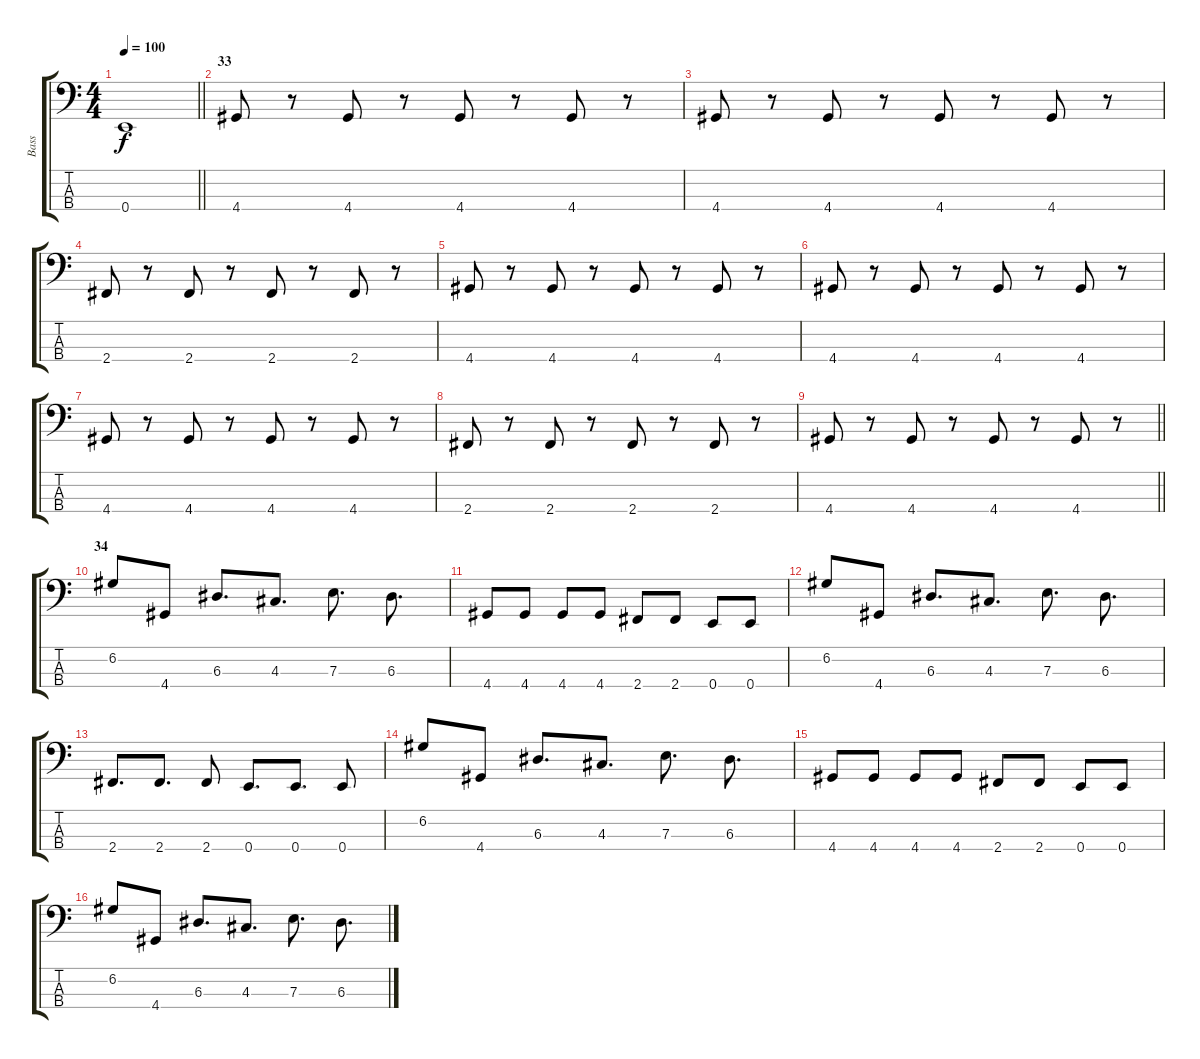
\track ("Bass" "Bass") {instrument electricbassfinger}
\staff {score tabs}
\tuning (G2 D2 A1 E1) {hide}
\ts (4 4)
\tempo 100
\clef f4
\barLineRight lightlight
\ks c
0.4.1{dy f} |
\section ("" "33")
4.4.8 r.8 4.4.8 r.8 4.4.8 r.8 4.4.8 r.8 |
4.4.8 r.8 4.4.8 r.8 4.4.8 r.8 4.4.8 r.8 |
2.4.8 r.8 2.4.8 r.8 2.4.8 r.8 2.4.8 r.8 |
4.4.8 r.8 4.4.8 r.8 4.4.8 r.8 4.4.8 r.8 |
4.4.8 r.8 4.4.8 r.8 4.4.8 r.8 4.4.8 r.8 |
4.4.8 r.8 4.4.8 r.8 4.4.8 r.8 4.4.8 r.8 |
2.4.8 r.8 2.4.8 r.8 2.4.8 r.8 2.4.8 r.8 |
\barLineRight lightlight
4.4.8 r.8 4.4.8 r.8 4.4.8 r.8 4.4.8 r.8 |
\section ("" "34")
6.2.8 4.4.8 6.3.8{d} 4.3.8{d} 7.3.8{d} 6.3.8{d} |
4.4.8 4.4.8 4.4.8 4.4.8 2.4.8 2.4.8 0.4.8 0.4.8 |
6.2.8 4.4.8 6.3.8{d} 4.3.8{d} 7.3.8{d} 6.3.8{d} |
2.4.8{d} 2.4.8{d} 2.4.8 0.4.8{d} 0.4.8{d} 0.4.8 |
6.2.8 4.4.8 6.3.8{d} 4.3.8{d} 7.3.8{d} 6.3.8{d} |
4.4.8 4.4.8 4.4.8 4.4.8 2.4.8 2.4.8 0.4.8 0.4.8 |
6.2.8 4.4.8 6.3.8{d} 4.3.8{d} 7.3.8{d} 6.3.8{d}
